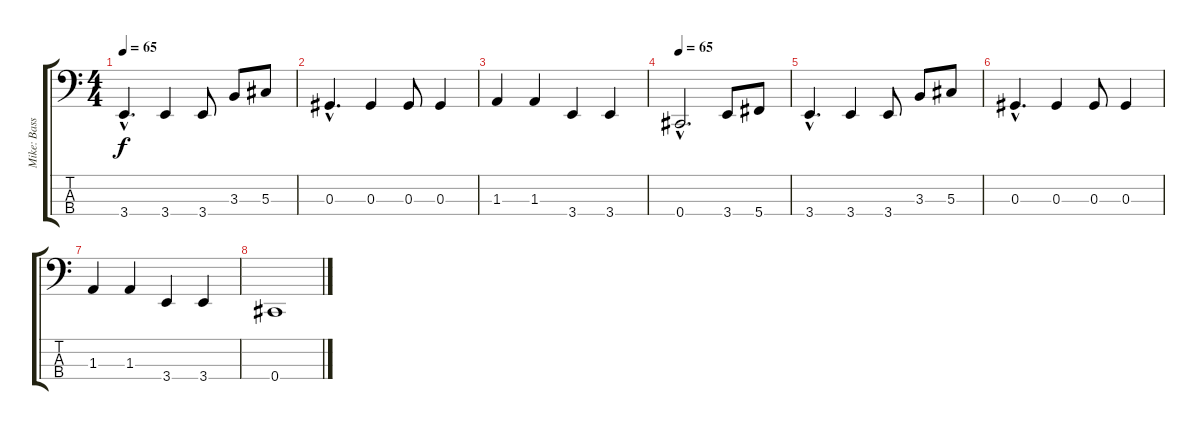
\track ("Mike: Bass" "Mike: Bass") {instrument electricbasspick}
\staff {score tabs}
\tuning (Gb2 Db2 Ab1 Db1) {hide}
\ts (4 4)
\tempo 65
\clef f4
\ks c
3.4{hac}.4{d dy f} 3.4.4 3.4.8 3.3.8 5.3.8 |
0.3{hac}.4{d} 0.3.4 0.3.8 0.3.4 |
1.3.4 1.3.4 3.4.4 3.4.4 |
\tempo 65
0.4{hac}.2{d} 3.4.8 5.4.8 |
3.4{hac}.4{d} 3.4.4 3.4.8 3.3.8 5.3.8 |
0.3{hac}.4{d} 0.3.4 0.3.8 0.3.4 |
1.3.4 1.3.4 3.4.4 3.4.4 |
0.4.1
